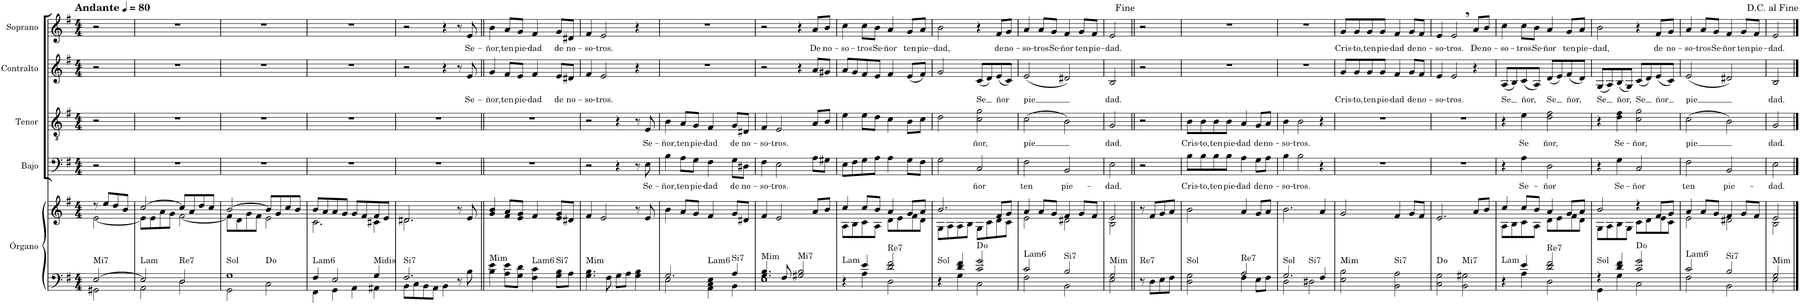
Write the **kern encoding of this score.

**kern	**kern	**harte	**kern	**text	**kern	**text	**kern	**text	**kern	**text
*part5	*part5	*part5	*part4	*part4	*part3	*part3	*part2	*part2	*part1	*part1
*staff6	*staff5	*	*staff4	*staff4	*staff3	*staff3	*staff2	*staff2	*staff1	*staff1
*I"Órgano	*	*	*I"Bajo	*	*I"Tenor	*	*I"Contralto	*	*I"Soprano	*
*	*	*	*I'B.	*	*I'T.	*	*I'C.	*	*I'S.	*
*clefF4	*clefG2	*	*clefF4	*	*clefGv2	*	*clefG2	*	*clefG2	*
*k[f#]	*k[f#]	*	*k[f#]	*	*k[f#]	*	*k[f#]	*	*k[f#]	*
*M4/4	*M4/4	*	*M4/4	*	*M4/4	*	*M4/4	*	*M4/4	*
*MM80	*MM80	*	*MM80	*	*MM80	*	*MM80	*	*MM80	*
=1	=1	=1	=1	=1	=1	=1	=1	=1	=1	=1
*^	*^	*	*	*	*	*	*	*	*	*
!	!	!	!	!LO:H:kt=Mi7	!	!	!	!	!	!	!LO:TX:a:B:t=Andante	!
[2E/	2GG#X\	8r	[2e\	N	2r	.	2r	.	2r	.	2r	.
.	.	8ee/L	.	.	.	.	.	.	.	.	.	.
.	.	8dd/	.	.	.	.	.	.	.	.	.	.
.	.	8b/J	.	.	.	.	.	.	.	.	.	.
=2	=2	=2	=2	=2	=2	=2	=2	=2	=2	=2	=2	=2
!	!	!	!	!LO:H:kt=Lam	!	!	!	!	!	!	!	!
2E/]	2AA\	[2cc/	8e\L]	N	1r	.	1r	.	1r	.	1r	.
.	.	.	8e\	.	.	.	.	.	.	.	.	.
.	.	.	8a\	.	.	.	.	.	.	.	.	.
.	.	.	8g\J	.	.	.	.	.	.	.	.	.
!	!	!	!	!LO:H:kt=Re7	!	!	!	!	!	!	!	!
2D/	2D\	8cc/L]	[2f#\	N	.	.	.	.	.	.	.	.
.	.	8a/	.	.	.	.	.	.	.	.	.	.
.	.	8dd/	.	.	.	.	.	.	.	.	.	.
.	.	8cc/J	.	.	.	.	.	.	.	.	.	.
=3	=3	=3	=3	=3	=3	=3	=3	=3	=3	=3	=3	=3
!	!	!	!	!LO:H:kt=Sol	!	!	!	!	!	!	!	!
1G	2GG\	[2b/	8f#\L]	N	1r	.	1r	.	1r	.	1r	.
.	.	.	8d\	.	.	.	.	.	.	.	.	.
.	.	.	8g\	.	.	.	.	.	.	.	.	.
.	.	.	8f#\J	.	.	.	.	.	.	.	.	.
.	2C\	8b/L]	2e\	D:dim	.	.	.	.	.	.	.	.
.	.	8g/	.	.	.	.	.	.	.	.	.	.
.	.	8cc/	.	.	.	.	.	.	.	.	.	.
.	.	8b/J	.	.	.	.	.	.	.	.	.	.
=4	=4	=4	=4	=4	=4	=4	=4	=4	=4	=4	=4	=4
!	!	!	!	!LO:H:kt=Lam6	!	!	!	!	!	!	!	!
4F#/	4FF#\	8b/L	2.c\	N	1r	.	1r	.	1r	.	1r	.
.	.	8a/	.	.	.	.	.	.	.	.	.	.
2E/	4GG\	8a/	.	.	.	.	.	.	.	.	.	.
.	.	8g/J	.	.	.	.	.	.	.	.	.	.
.	4AA\	8g/L	.	.	.	.	.	.	.	.	.	.
.	.	8f#/	.	.	.	.	.	.	.	.	.	.
!	!	!	!	!LO:H:kt=Midis	!	!	!	!	!	!	!	!
4G/	4AA#X\	8f#/	4c#X\	N	.	.	.	.	.	.	.	.
.	.	8e/J	.	.	.	.	.	.	.	.	.	.
=5	=5	=5	=5	=5	=5	=5	=5	=5	=5	=5	=5	=5
!	!	!	!	!LO:H:kt=Si7	!	!	!	!	!	!	!	!
2.F#/	8BB\L	2.d#X/	2.d#\	N	1r	.	1r	.	2r	.	2r	.
.	8C\	.	.	.	.	.	.	.	.	.	.	.
.	8BB\	.	.	.	.	.	.	.	.	.	.	.
.	8AA\J	.	.	.	.	.	.	.	.	.	.	.
.	4BB\	.	.	.	.	.	.	.	4r	.	4r	.
8r	4ryy	8r	4ryy	.	.	.	.	.	8r	.	8r	.
!	!	!	!	!	!	!	!	!	!	!LO:LY:b	!	!LO:LY:b
8B\	.	8e/	.	.	.	.	.	.	8e/	Se-	8e/	Se-
*v	*v	*	*	*	*	*	*	*	*	*	*	*
*	*v	*v	*	*	*	*	*	*	*	*	*
=6||	=6||	=6||	=6||	=6||	=6||	=6||	=6||	=6||	=6||	=6||
!	!	!LO:H:kt=Mim	!	!	!	!	!	!LO:LY:b	!	!LO:LY:b
4B\ 4e\	4g/ 4b/	N	1r	.	1r	.	4g/	-ñor,	4b\	-ñor,
!	!	!	!	!	!	!	!	!LO:LY:b	!	!LO:LY:b
8A\ 8e\L	8f#/ 8a/L	.	.	.	.	.	8f#/L	ten	8a/L	ten
!	!	!	!	!	!	!	!	!LO:LY:b	!	!LO:LY:b
8G\ 8d\J	8e/ 8g/J	.	.	.	.	.	8e/J	pie-	8g/J	pie-
!	!	!LO:H:kt=Lam6	!	!	!	!	!	!LO:LY:b	!	!LO:LY:b
4F#\ 4c\	4f#/	N	.	.	.	.	4f#/	-dad	4f#/	-dad
!	!	!LO:H:kt=Si7	!	!	!	!	!	!LO:LY:b	!	!LO:LY:b
8G\ 8B\L	8e/ 8g/L	N	.	.	.	.	8e/L	de	8g/L	de
!	!	!	!	!	!	!	!	!LO:LY:b	!	!LO:LY:b
8A\J	8d#X/J	.	.	.	.	.	8d#X/J	no-	8d#X/J	no-
=7	=7	=7	=7	=7	=7	=7	=7	=7	=7	=7
!	!	!LO:H:kt=Mim	!	!	!	!	!	!LO:LY:b	!	!LO:LY:b
4.G\ 4.B\	4f#/	N	2r	.	2r	.	4f#/	-so-	4f#/	-so-
!	!	!	!	!	!	!	!	!LO:LY:b	!	!LO:LY:b
.	2e/	.	.	.	.	.	2e/	-tros.	2e/	-tros.
8F#\	.	.	.	.	.	.	.	.	.	.
8G\L	.	.	4r	.	4r	.	.	.	.	.
8A\J	.	.	.	.	.	.	.	.	.	.
4G\ 4B\	8r	.	8r	.	8r	.	4r	.	4r	.
!	!	!	!	!LO:LY:b	!	!LO:LY:b	!	!	!	!
.	8e/	.	8E\	Se-	8E/	Se-	.	.	.	.
=8	=8	=8	=8	=8	=8	=8	=8	=8	=8	=8
*^	*	*	*	*	*	*	*	*	*	*
!	!	!	!LO:H:kt=Lam6	!	!LO:LY:b	!	!LO:LY:b	!	!	!	!
2.G/	2E\	4b\	N	4B\	-ñor,	4B\	-ñor,	1r	.	1r	.
!	!	!	!	!	!LO:LY:b	!	!LO:LY:b	!	!	!	!
.	.	8a/L	.	8A\L	ten	8A/L	ten	.	.	.	.
!	!	!	!	!	!LO:LY:b	!	!LO:LY:b	!	!	!	!
.	.	8g/J	.	8G\J	pie-	8G/J	pie-	.	.	.	.
!	!	!	!	!	!LO:LY:b	!	!LO:LY:b	!	!	!	!
.	4AA\ 4C\ 4E\	4f#/	.	4F#\	-dad	4F#/	-dad	.	.	.	.
!	!	!	!LO:H:kt=Si7	!	!LO:LY:b	!	!LO:LY:b	!	!	!	!
4A/	4BB\	8g/L	N	8G\L	de	8G/L	de	.	.	.	.
!	!	!	!	!	!LO:LY:b	!	!LO:LY:b	!	!	!	!
.	.	8d#X/J	.	8D#X\J	no-	8D#X/J	no-	.	.	.	.
=9	=9	=9	=9	=9	=9	=9	=9	=9	=9	=9	=9
!	!	!	!LO:H:kt=Mim	!	!LO:LY:b	!	!LO:LY:b	!	!	!	!
*	*	*^	*	*	*	*	*	*	*	*	*
4.G/ 4.B/	1E	4f#/	2ryy	N	4F#\	-so-	4F#/	-so-	2r	.	2r	.
!	!	!	!	!	!	!LO:LY:b	!	!LO:LY:b	!	!	!	!
.	.	2e/	.	.	2E\	-tros.	2E/	-tros.	.	.	.	.
8F#/	.	.	.	.	.	.	.	.	.	.	.	.
!	!	!	!	!LO:H:kt=Mi7	!	!	!	!	!	!	!	!
2G#X/ 2B/	.	.	2ryy	N	.	.	.	.	4r	.	4r	.
!	!	!	!	!	!	!	!	!	!	!	!	!LO:LY:b
.	.	8a/L	.	.	8A\L	.	8A/L	.	8a/L	.	8a/L	De
!	!	!	!	!	!	!	!	!	!	!	!	!LO:LY:b
.	.	8b/J	.	.	8G#X\J	.	8B/J	.	8g#X/J	.	8b/J	no-
=10	=10	=10	=10	=10	=10	=10	=10	=10	=10	=10	=10	=10
!	!	!	!	!LO:H:kt=Lam	!	!	!	!	!	!	!	!LO:LY:b
4r	4ryy	4cc/	8A\L	N	8E\L	.	4e\	.	8a/L	.	4cc\	-so-
.	.	.	8B\	.	8F#\	.	.	.	8g/	.	.	.
!	!	!	!	!	!	!	!	!	!	!	!	!LO:LY:b
4e/	4A\	8cc/L	8c\	.	8G\	.	8e\L	.	8f#/	.	8cc\L	-tros
!	!	!	!	!	!	!	!	!	!	!	!	!LO:LY:b
.	.	8b/J	8A\J	.	8A\J	.	8d\J	.	8e/J	.	8b\J	Se-
!	!	!	!	!LO:H:kt=Re7	!	!	!	!	!	!	!	!LO:LY:b
2d/ 2f#/	2D\	4a/	8d\L	N	4A\	.	4c\	.	4f#/	.	4a/	-ñor
.	.	.	8e\	.	.	.	.	.	.	.	.	.
!	!	!	!	!	!	!	!	!	!	!	!	!LO:LY:b
.	.	8g/L	8f#\	.	8G\L	.	8B\L	.	(8e/L	.	8g/L	ten
!	!	!	!	!	!	!	!	!	!	!	!	!LO:LY:b
.	.	8a/J	8d\J	.	8F#\J	.	8c\J	.	8f#/J)	.	8a/J	pie-
=11	=11	=11	=11	=11	=11	=11	=11	=11	=11	=11	=11	=11
!	!	!	!	!LO:H:kt=Sol	!	!	!	!	!	!	!	!LO:LY:b
4r	4ryy	2.b/	8G\L	N	2G\	.	2d\	.	2g/	.	2b\	-dad,
.	.	.	8A\	.	.	.	.	.	.	.	.	.
4d/ 4f#/	4G\	.	8A\	.	.	.	.	.	.	.	.	.
.	.	.	8B\J	.	.	.	.	.	.	.	.	.
!	!	!	!	!	!	!LO:LY:b	!	!LO:LY:b	!	!LO:LY:b	!	!
2c/ 2g/	2C\	.	8G\L	D:dim	2C/	-ñor	2c\ 2g\	-ñor,	(8c/L	Se	4r	.
.	.	.	8c\	.	.	.	.	.	8d/)	.	.	.
!	!	!	!	!	!	!	!	!	!	!LO:LY:b	!	!LO:LY:b
.	.	8f#/L	8d\	.	.	.	.	.	(8e/	ñor	8f#/L	de
!	!	!	!	!	!	!	!	!	!	!	!	!LO:LY:b
.	.	8g/J	8c\J	.	.	.	.	.	8c/J)	.	8g/J	no-
=12	=12	=12	=12	=12	=12	=12	=12	=12	=12	=12	=12	=12
!	!	!	!	!LO:H:kt=Lam6	!	!LO:LY:b	!	!LO:LY:b	!	!LO:LY:b	!	!LO:LY:b
2c/	2F#\	4a/	2e\	N	2F#\	ten	(2c\	pie	(2e/	pie	4a/	-so-
!	!	!	!	!	!	!	!	!	!	!	!	!LO:LY:b
.	.	8a/L	.	.	.	.	.	.	.	.	8a/L	-tros
!	!	!	!	!	!	!	!	!	!	!	!	!LO:LY:b
.	.	8g/J	.	.	.	.	.	.	.	.	8g/J	Se-
!	!	!	!	!LO:H:kt=Si7	!	!LO:LY:b	!	!	!	!	!	!LO:LY:b
2B/	2BB\	4f#/	2d#X\	N	2BB/	pie-	2B\)	.	2d#X/)	.	4f#/	-ñor
!	!	!	!	!	!	!	!	!	!	!	!	!LO:LY:b
.	.	8g/L	.	.	.	.	.	.	.	.	8g/L	ten
!	!	!	!	!	!	!	!	!	!	!	!	!LO:LY:b
.	.	8f#/J	.	.	.	.	.	.	.	.	8f#/J	pie-
=13	=13	=13	=13	=13	=13	=13	=13	=13	=13	=13	=13	=13
!	!	!	!	!LO:H:kt=Mim	!	!LO:LY:b	!	!LO:LY:b	!	!LO:LY:b	!	!LO:LY:b
2G/	2E\	2e/	2B\	N	2E\	-dad.	2G/	dad.	2B/	dad.	2e/	-dad.
=14||	=14||	=14||	=14||	=14||	=14||	=14||	=14||	=14||	=14||	=14||	=14||	=14||
!	!	!	!	!LO:H:kt=Re7	!	!	!	!	!	!	!	!
*v	*v	*	*	*	*	*	*	*	*	*	*	*
*	*v	*v	*	*	*	*	*	*	*	*	*
8r	8r	N	2r	.	2r	.	2r	.	2r	.
8D\L	8f#/L	.	.	.	.	.	.	.	.	.
8E\	8g/	.	.	.	.	.	.	.	.	.
8F#\J	8a/J	.	.	.	.	.	.	.	.	.
=15	=15	=15	=15	=15	=15	=15	=15	=15	=15	=15
*^	*	*	*	*	*	*	*	*	*	*
!	!	!	!LO:H:kt=Sol	!	!LO:LY:b	!	!LO:LY:b	!	!	!	!
2D\ 2G\	2ryy	2b\	N	8B\L	Cris-	8B\L	Cris-	1r	.	1r	.
!	!	!	!	!	!LO:LY:b	!	!LO:LY:b	!	!	!	!
.	.	.	.	8B\	-to,	8B\	-to,	.	.	.	.
!	!	!	!	!	!LO:LY:b	!	!LO:LY:b	!	!	!	!
.	.	.	.	8B\	ten	8B\	ten	.	.	.	.
!	!	!	!	!	!LO:LY:b	!	!LO:LY:b	!	!	!	!
.	.	.	.	8B\J	pie-	8B\J	pie-	.	.	.	.
!	!	!	!LO:H:kt=Re7	!	!LO:LY:b	!	!LO:LY:b	!	!	!	!
2A/	4F#\	4a/	N	4A\	-dad	4A/	-dad	.	.	.	.
!	!	!	!	!	!LO:LY:b	!	!LO:LY:b	!	!	!	!
.	8E\L	8g/L	.	8G\L	de	8G/L	de	.	.	.	.
!	!	!	!	!	!LO:LY:b	!	!LO:LY:b	!	!	!	!
.	8F#\J	8a/J	.	8A\J	no-	8A/J	no-	.	.	.	.
=16	=16	=16	=16	=16	=16	=16	=16	=16	=16	=16	=16
!	!	!	!LO:H:n=1:kt=Sol	!	!LO:LY:b	!	!LO:LY:b	!	!	!	!
!	!	!	!LO:H:n=2:kt=Si7	!	!	!	!	!	!	!	!
2.G/	2D\	2.b\	N N	4B\	-so-	4B\	-so-	1r	.	1r	.
!	!	!	!	!	!LO:LY:b	!	!LO:LY:b	!	!	!	!
.	.	.	.	2B\	-tros.	2B\	-tros.	.	.	.	.
.	2D#X\	.	.	.	.	.	.	.	.	.	.
4F#/	.	4a/	.	4r	.	4r	.	.	.	.	.
*v	*v	*	*	*	*	*	*	*	*	*	*
=17	=17	=17	=17	=17	=17	=17	=17	=17	=17	=17
!	!	!LO:H:kt=Mim	!	!	!	!	!	!LO:LY:b	!	!LO:LY:b
2E\ 2B\	2g/	N	1r	.	1r	.	8g/L	Cris-	8g/L	Cris-
!	!	!	!	!	!	!	!	!LO:LY:b	!	!LO:LY:b
.	.	.	.	.	.	.	8g/	-to,	8g/	-to,
!	!	!	!	!	!	!	!	!LO:LY:b	!	!LO:LY:b
.	.	.	.	.	.	.	8g/	ten	8g/	ten
!	!	!	!	!	!	!	!	!LO:LY:b	!	!LO:LY:b
.	.	.	.	.	.	.	8g/J	pie-	8g/J	pie-
!	!	!LO:H:kt=Si7	!	!	!	!	!	!LO:LY:b	!	!LO:LY:b
2BB\ 2A\	4f#/	N	.	.	.	.	4f#/	-dad	4f#/	-dad
!	!	!	!	!	!	!	!	!LO:LY:b	!	!LO:LY:b
.	8g/L	.	.	.	.	.	8g/L	de	8g/L	de
!	!	!	!	!	!	!	!	!LO:LY:b	!	!LO:LY:b
.	8f#/J	.	.	.	.	.	8f#/J	no-	8f#/J	no-
=18	=18	=18	=18	=18	=18	=18	=18	=18	=18	=18
!	!	!	!	!	!	!	!	!LO:LY:b	!	!LO:LY:b
*	*^	*	*	*	*	*	*	*	*	*
2C\ 2G\	2.e/	2ryy	D:dim	1r	.	1r	.	4e/	-so-	4e/	-so-
!	!	!	!	!	!	!	!	!	!LO:LY:b	!	!LO:LY:b
.	.	.	.	.	.	.	.	2e/	-tros.	2e,/	-tros.
!	!	!	!LO:H:kt=Mi7	!	!	!	!	!	!	!	!
2BB\ 2G#X\	.	2ryy	N	.	.	.	.	.	.	.	.
!	!	!	!	!	!	!	!	!	!	!	!LO:LY:b
.	8a/L	.	.	.	.	.	.	4r	.	8a/L	De
!	!	!	!	!	!	!	!	!	!	!	!LO:LY:b
.	8b/J	.	.	.	.	.	.	.	.	8b/J	no-
=19	=19	=19	=19	=19	=19	=19	=19	=19	=19	=19	=19
*^	*	*	*	*	*	*	*	*	*	*	*
!	!	!	!	!LO:H:kt=Lam	!	!	!	!	!	!LO:LY:b	!	!LO:LY:b
4r	4ryy	4cc/	8A\L	N	4r	.	4r	.	(8A/L	Se	4cc\	-so-
.	.	.	8B\	.	.	.	.	.	8B/)	.	.	.
!	!	!	!	!	!	!LO:LY:b	!	!LO:LY:b	!	!LO:LY:b	!	!LO:LY:b
4e/	4A\	8cc/L	8c\	.	4A\	Se-	4e\	Se	(8c/	ñor,	8cc\L	-tros
!	!	!	!	!	!	!	!	!	!	!	!	!LO:LY:b
.	.	8b/J	8A\J	.	.	.	.	.	8A/J)	.	8b\J	Se-
!	!	!	!	!LO:H:kt=Re7	!	!LO:LY:b	!	!LO:LY:b	!	!LO:LY:b	!	!LO:LY:b
2d/ 2f#/	2D\	4a/	8d\L	N	2D\	-ñor	2d\ 2f#\	-ñor,	(8d/L	Se	4a/	-ñor
.	.	.	8e\	.	.	.	.	.	8e/)	.	.	.
!	!	!	!	!	!	!	!	!	!	!LO:LY:b	!	!LO:LY:b
.	.	8g/L	8f#\	.	.	.	.	.	(8f#/	ñor,	8g/L	ten
!	!	!	!	!	!	!	!	!	!	!	!	!LO:LY:b
.	.	8a/J	8d\J	.	.	.	.	.	8d/J)	.	8a/J	pie-
=20	=20	=20	=20	=20	=20	=20	=20	=20	=20	=20	=20	=20
!	!	!	!	!LO:H:kt=Sol	!	!	!	!	!	!LO:LY:b	!	!LO:LY:b
4r	4GG\	2b/	8G\L	N	4r	.	4r	.	(8G/L	Se	2b\	-dad,
.	.	.	8A\	.	.	.	.	.	8A/)	.	.	.
!	!	!	!	!	!	!LO:LY:b	!	!LO:LY:b	!	!LO:LY:b	!	!
4d/ 4f#/	4G\	.	8B\	.	4G\	Se-	4d\ 4f#\	Se-	(8B/	ñor,	.	.
.	.	.	8G\J	.	.	.	.	.	8G/J)	.	.	.
!	!	!	!	!	!	!LO:LY:b	!	!LO:LY:b	!	!LO:LY:b	!	!
2c/ 2g/	2C\	4r	8c\L	D:dim	2C/	-ñor	2c\ 2g\	-ñor,	(8c/L	Se	4r	.
.	.	.	8d\	.	.	.	.	.	8d/)	.	.	.
!	!	!	!	!	!	!	!	!	!	!LO:LY:b	!	!LO:LY:b
.	.	8f#/L	8e\	.	.	.	.	.	(8e/	ñor	8f#/L	de
!	!	!	!	!	!	!	!	!	!	!	!	!LO:LY:b
.	.	8g/J	8c\J	.	.	.	.	.	8c/J)	.	8g/J	no-
=21	=21	=21	=21	=21	=21	=21	=21	=21	=21	=21	=21	=21
!	!	!	!	!LO:H:kt=Lam6	!	!LO:LY:b	!	!LO:LY:b	!	!LO:LY:b	!	!LO:LY:b
2c/	2F#\	4a/	2e\	N	2F#\	ten	(2c\	pie	(2e/	pie	4a/	-so-
!	!	!	!	!	!	!	!	!	!	!	!	!LO:LY:b
.	.	8a/L	.	.	.	.	.	.	.	.	8a/L	-tros
!	!	!	!	!	!	!	!	!	!	!	!	!LO:LY:b
.	.	8g/J	.	.	.	.	.	.	.	.	8g/J	Se-
!	!	!	!	!LO:H:kt=Si7	!	!LO:LY:b	!	!	!	!	!	!LO:LY:b
2B/	2BB\	4f#/	2d#X\	N	2BB/	pie-	2B\)	.	2d#X/)	.	4f#/	-ñor
!	!	!	!	!	!	!	!	!	!	!	!	!LO:LY:b
.	.	8g/L	.	.	.	.	.	.	.	.	8g/L	ten
!	!	!	!	!	!	!	!	!	!	!	!	!LO:LY:b
.	.	8f#/J	.	.	.	.	.	.	.	.	8f#/J	pie-
=22	=22	=22	=22	=22	=22	=22	=22	=22	=22	=22	=22	=22
!	!	!	!	!LO:H:kt=Mim	!	!LO:LY:b	!	!LO:LY:b	!	!LO:LY:b	!	!LO:LY:b
2G/	2E\	2e/	2B\	N	2E\	-dad.	2G/	dad.	2B/	dad.	2e/	-dad.
*v	*v	*	*	*	*	*	*	*	*	*	*	*
*	*v	*v	*	*	*	*	*	*	*	*	*
==	==	==	==	==	==	==	==	==	==	==
*-	*-	*-	*-	*-	*-	*-	*-	*-	*-	*-
